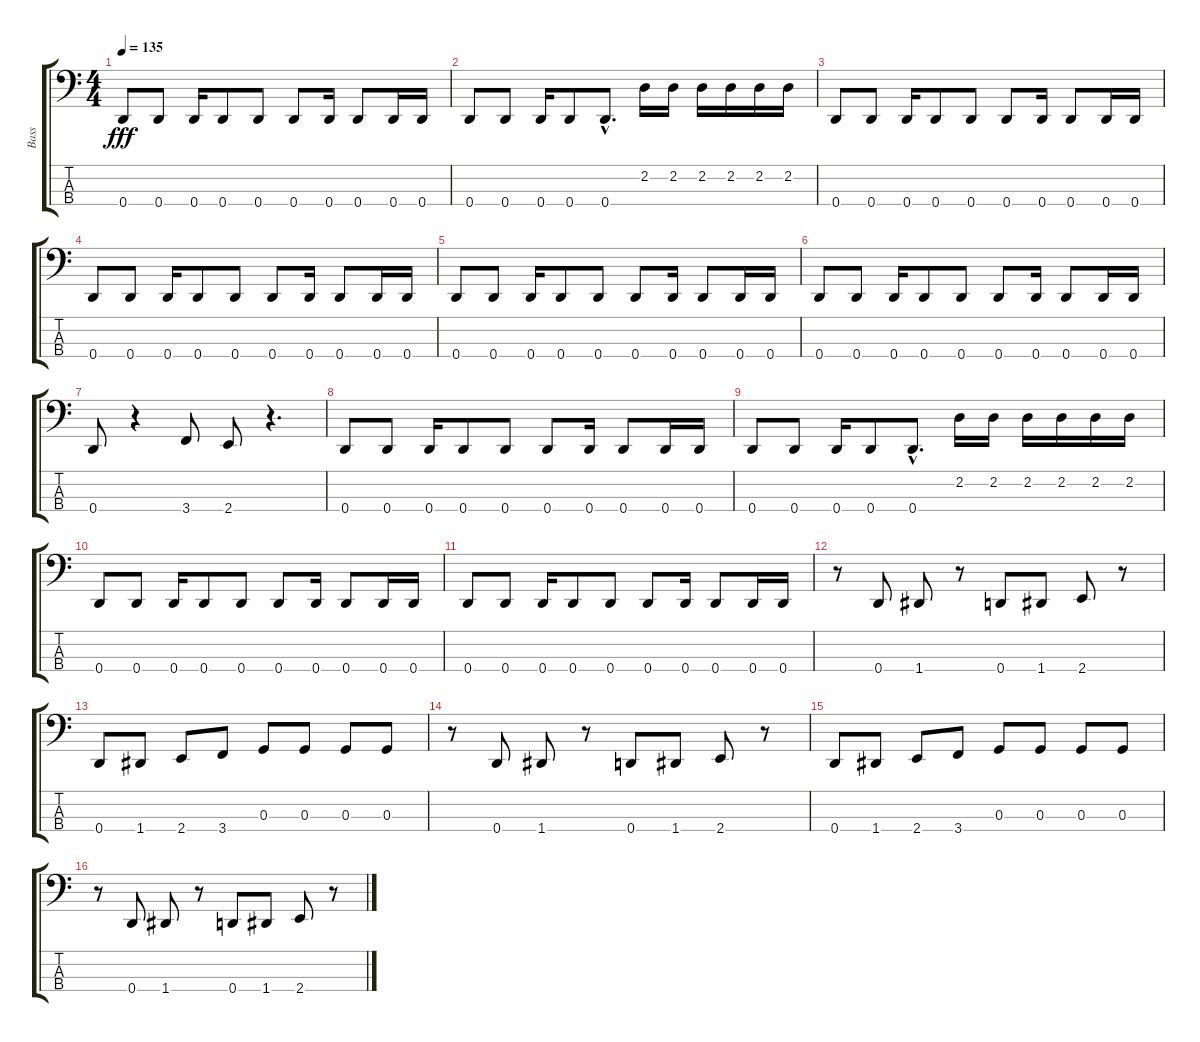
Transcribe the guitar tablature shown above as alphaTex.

\track ("Bass" "Bass") {instrument electricbasspick}
\staff {score tabs}
\tuning (F2 C2 G1 D1) {hide}
\ts (4 4)
\tempo 135
\clef f4
\ks c
0.4.8{dy fff} 0.4.8 0.4.16 0.4.8 0.4.8 0.4.8 0.4.16 0.4.8 0.4.16 0.4.16 |
0.4.8 0.4.8 0.4.16 0.4.8 0.4{hac}.8{d} 2.2.16 2.2.16 2.2.16 2.2.16 2.2.16 2.2.16 |
0.4.8 0.4.8 0.4.16 0.4.8 0.4.8 0.4.8 0.4.16 0.4.8 0.4.16 0.4.16 |
0.4.8 0.4.8 0.4.16 0.4.8 0.4.8 0.4.8 0.4.16 0.4.8 0.4.16 0.4.16 |
0.4.8 0.4.8 0.4.16 0.4.8 0.4.8 0.4.8 0.4.16 0.4.8 0.4.16 0.4.16 |
0.4.8 0.4.8 0.4.16 0.4.8 0.4.8 0.4.8 0.4.16 0.4.8 0.4.16 0.4.16 |
0.4.8 r.4 3.4.8 2.4.8 r.4{d} |
0.4.8 0.4.8 0.4.16 0.4.8 0.4.8 0.4.8 0.4.16 0.4.8 0.4.16 0.4.16 |
0.4.8 0.4.8 0.4.16 0.4.8 0.4{hac}.8{d} 2.2.16 2.2.16 2.2.16 2.2.16 2.2.16 2.2.16 |
0.4.8 0.4.8 0.4.16 0.4.8 0.4.8 0.4.8 0.4.16 0.4.8 0.4.16 0.4.16 |
0.4.8 0.4.8 0.4.16 0.4.8 0.4.8 0.4.8 0.4.16 0.4.8 0.4.16 0.4.16 |
r.8 0.4.8 1.4.8 r.8 0.4.8 1.4.8 2.4.8 r.8 |
0.4.8 1.4.8 2.4.8 3.4.8 0.3.8 0.3.8 0.3.8 0.3.8 |
r.8 0.4.8 1.4.8 r.8 0.4.8 1.4.8 2.4.8 r.8 |
0.4.8 1.4.8 2.4.8 3.4.8 0.3.8 0.3.8 0.3.8 0.3.8 |
r.8 0.4.8 1.4.8 r.8 0.4.8 1.4.8 2.4.8 r.8
